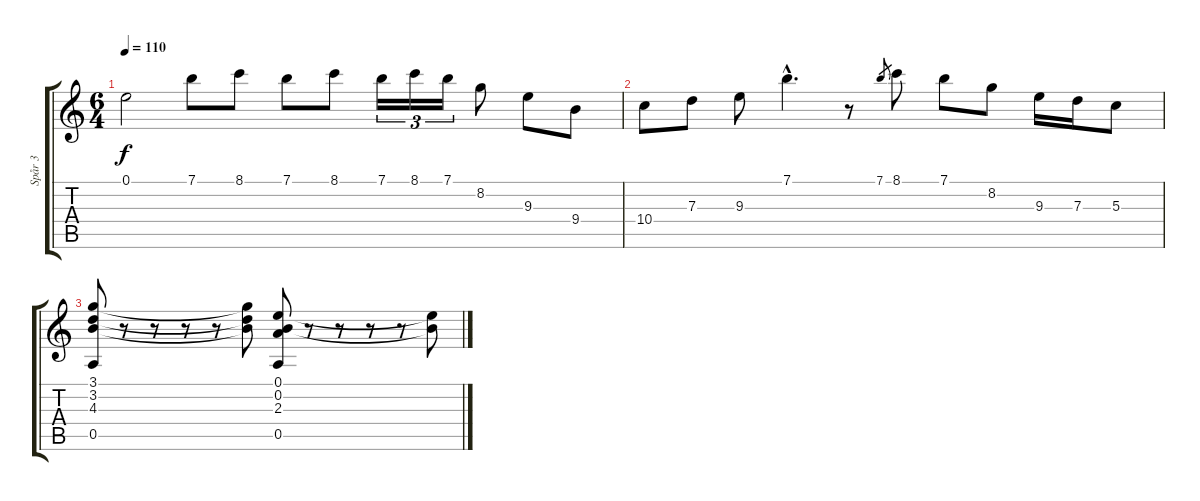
\track ("Spår 3" "Spår 3") {instrument acousticguitarnylon}
\staff {score tabs}
\tuning (E4 B3 G3 D3 A2 E2) {hide}
\ts (6 4)
\tempo 110
\clef g2
\ks c
0.1.2{dy f} 7.1.8 8.1.8 7.1.8 8.1.8 7.1.16{tu (3 2)} 8.1.16{tu (3 2)} 7.1.16{tu (3 2)} 8.2.8 9.3.8 9.4.8 |
10.4.8 7.3.8 9.3.8 7.1{hac}.4{d} r.8 7.1.8{gr} 8.1.8 7.1.8 8.2.8 9.3.16 7.3.16 5.3.8 |
(3.1 3.2 4.3 0.5).8 r.8 r.8 r.8 r.8 (3.1{t} 3.2{t} 4.3{t}).8 (0.1 0.2 2.3 0.5).8 r.8 r.8 r.8 r.8 (0.1{t} 0.2{t}).8
